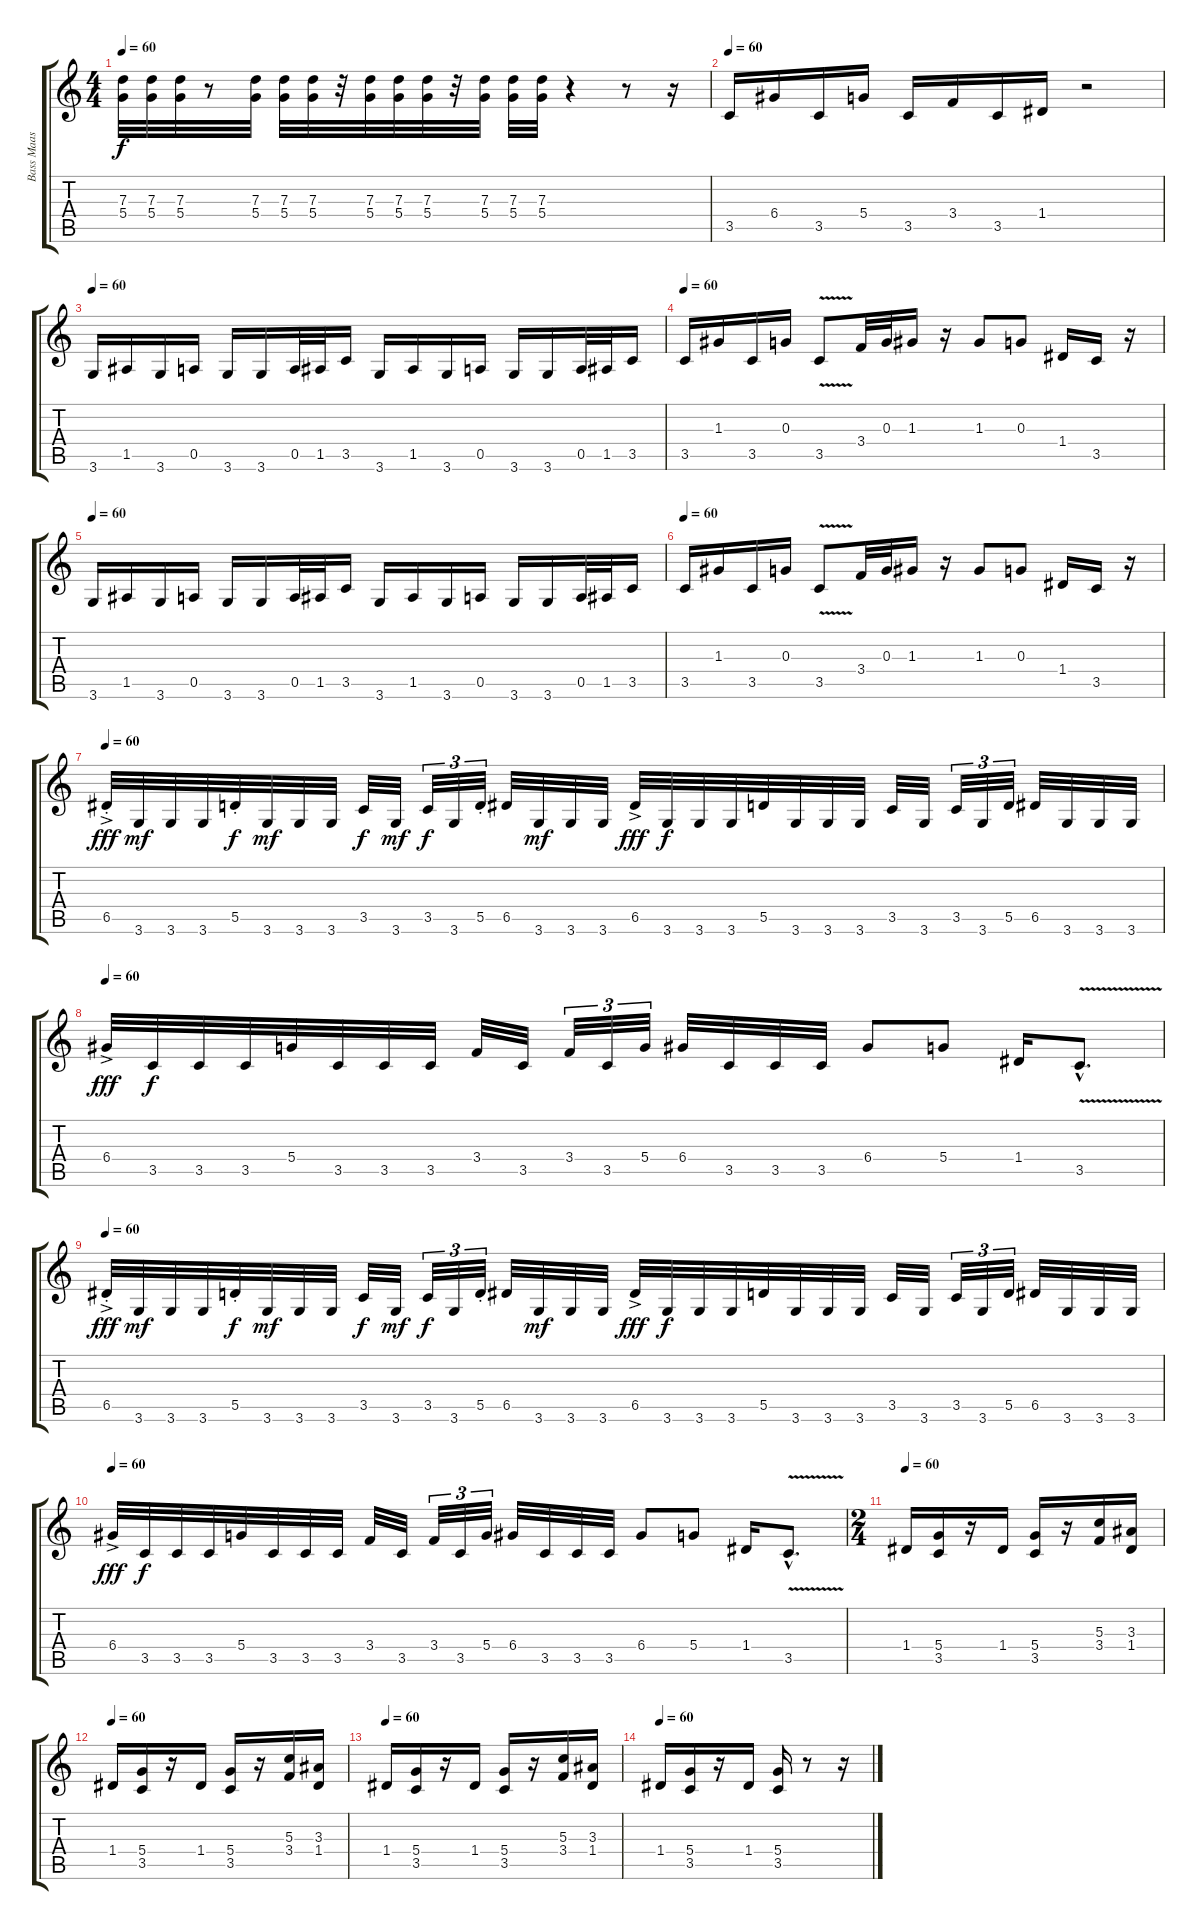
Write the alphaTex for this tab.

\track ("Bass Maas" "Bass Maas") {instrument overdrivenguitar}
\staff {score tabs}
\tuning (E4 B3 G3 D3 A2 E2) {hide}
\ts (4 4)
\tempo 60
\clef g2
\ks c
(7.3 5.4).32{dy f} (7.3 5.4).32 (7.3 5.4).32 r.8 (7.3 5.4).32 (7.3 5.4).32 (7.3 5.4).32 r.32 (7.3 5.4).32 (7.3 5.4).32 (7.3 5.4).32 r.32 (7.3 5.4).32 (7.3 5.4).32 (7.3 5.4).32 r.4 r.8 r.16 |
\tempo 60
3.5.16 6.4.16 3.5.16 5.4.16 3.5.16 3.4.16 3.5.16 1.4.16 r.2 |
\tempo 60
3.6.16 1.5.16 3.6.16 0.5.16 3.6.16 3.6.16 0.5.32 1.5.32 3.5.16 3.6.16 1.5.16 3.6.16 0.5.16 3.6.16 3.6.16 0.5.32 1.5.32 3.5.16 |
\tempo 60
3.5.16 1.3.16 3.5.16 0.3.16 3.5{v}.8 3.4.32 0.3.32 1.3.16 r.16 1.3.8 0.3.8 1.4.16 3.5.16 r.16 |
\tempo 60
3.6.16 1.5.16 3.6.16 0.5.16 3.6.16 3.6.16 0.5.32 1.5.32 3.5.16 3.6.16 1.5.16 3.6.16 0.5.16 3.6.16 3.6.16 0.5.32 1.5.32 3.5.16 |
\tempo 60
3.5.16 1.3.16 3.5.16 0.3.16 3.5{v}.8 3.4.32 0.3.32 1.3.16 r.16 1.3.8 0.3.8 1.4.16 3.5.16 r.16 |
\tempo 60
6.5{ac st}.32{dy fff volume 15} 3.6.32{dy mf} 3.6.32 3.6.32 5.5{st}.32{dy f} 3.6.32{dy mf} 3.6.32 3.6.32 3.5.32{dy f} 3.6.32{dy mf} 3.5.32{tu (3 2) dy f} 3.6.32{tu (3 2)} 5.5{st}.32{tu (3 2)} 6.5.32 3.6.32{dy mf} 3.6.32 3.6.32 6.5{ac}.32{dy fff} 3.6.32{dy f} 3.6.32 3.6.32 5.5.32 3.6.32 3.6.32 3.6.32 3.5.32 3.6.32 3.5.32{tu (3 2)} 3.6.32{tu (3 2)} 5.5.32{tu (3 2)} 6.5.32 3.6.32 3.6.32 3.6.32 |
\tempo 60
6.4{ac}.32{dy fff} 3.5.32{dy f} 3.5.32 3.5.32 5.4.32 3.5.32 3.5.32 3.5.32 3.4.32 3.5.32 3.4.32{tu (3 2)} 3.5.32{tu (3 2)} 5.4.32{tu (3 2)} 6.4.32 3.5.32 3.5.32 3.5.32 6.4.8 5.4.8 1.4.16 3.5{v hac}.8{d} |
\tempo 60
6.5{ac st}.32{dy fff volume 15} 3.6.32{dy mf} 3.6.32 3.6.32 5.5{st}.32{dy f} 3.6.32{dy mf} 3.6.32 3.6.32 3.5.32{dy f} 3.6.32{dy mf} 3.5.32{tu (3 2) dy f} 3.6.32{tu (3 2)} 5.5{st}.32{tu (3 2)} 6.5.32 3.6.32{dy mf} 3.6.32 3.6.32 6.5{ac}.32{dy fff} 3.6.32{dy f} 3.6.32 3.6.32 5.5.32 3.6.32 3.6.32 3.6.32 3.5.32 3.6.32 3.5.32{tu (3 2)} 3.6.32{tu (3 2)} 5.5.32{tu (3 2)} 6.5.32 3.6.32 3.6.32 3.6.32 |
\tempo 60
6.4{ac}.32{dy fff} 3.5.32{dy f} 3.5.32 3.5.32 5.4.32 3.5.32 3.5.32 3.5.32 3.4.32 3.5.32 3.4.32{tu (3 2)} 3.5.32{tu (3 2)} 5.4.32{tu (3 2)} 6.4.32 3.5.32 3.5.32 3.5.32 6.4.8 5.4.8 1.4.16 3.5{v hac}.8{d} |
\ts (2 4)
\tempo 60
1.4.16 (5.4 3.5).16 r.16 1.4.16 (5.4 3.5).16 r.16 (5.3 3.4).16 (3.3 1.4).16 |
\tempo 60
1.4.16 (5.4 3.5).16 r.16 1.4.16 (5.4 3.5).16 r.16 (5.3 3.4).16 (3.3 1.4).16 |
\tempo 60
1.4.16 (5.4 3.5).16 r.16 1.4.16 (5.4 3.5).16 r.16 (5.3 3.4).16 (3.3 1.4).16 |
\tempo 60
1.4.16 (5.4 3.5).16 r.16 1.4.16 (5.4 3.5).16 r.8 r.16
